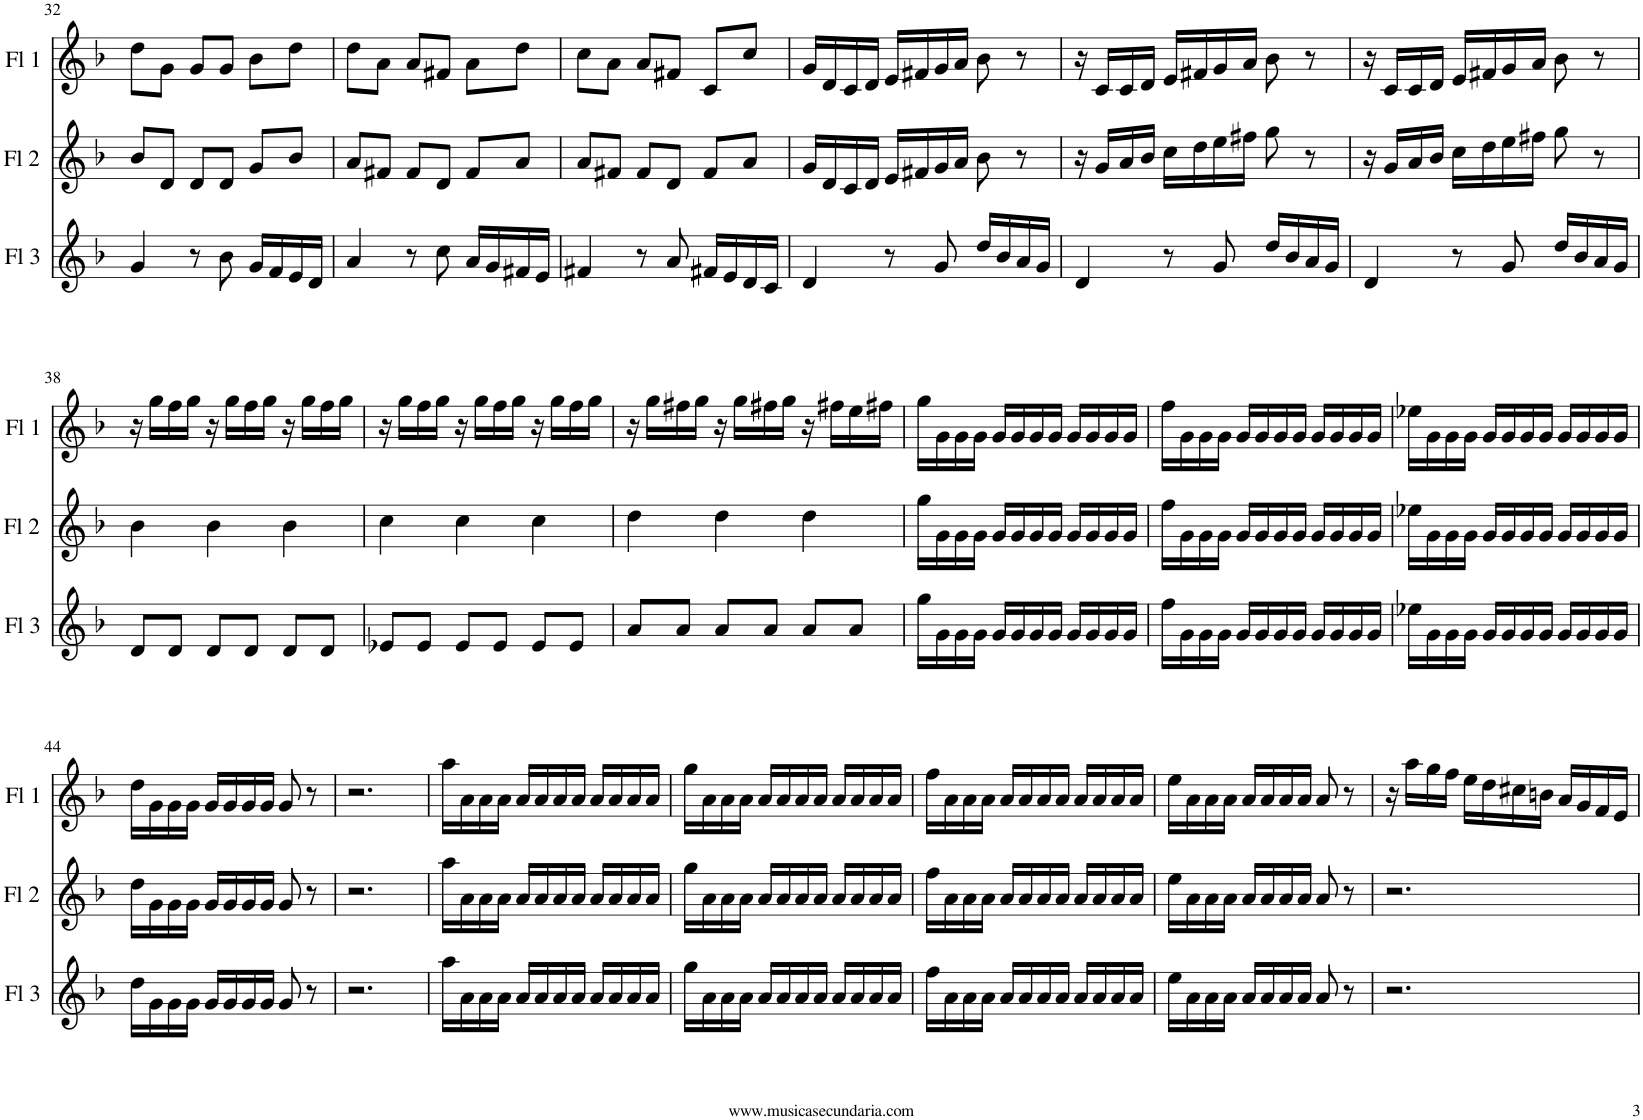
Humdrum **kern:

**kern	**kern	**kern
*part3	*part2	*part1
*staff3	*staff2	*staff1
*I"Flauta 3	*I"Flauta 2	*I"Flauta 1
*I'Fl 3	*I'Fl 2	*I'Fl 1
!!LO:PB:g=z
*clefG2	*clefG2	*clefG2
*k[b-]	*k[b-]	*k[b-]
*M3/4	*M3/4	*M3/4
=32	=32	=32
4g/	8b-/L	8dd\L
.	8d/J	8g\J
8r	8d/L	8g/L
8b-\	8d/J	8g/J
16g/LL	8g/L	8b-\L
16f/	.	.
16e/	8b-/J	8dd\J
16d/JJ	.	.
=33	=33	=33
4a/	8a/L	8dd\L
.	8f#X/J	8a\J
8r	8f#/L	8a/L
8cc\	8d/J	8f#X/J
16a/LL	8f#/L	8a\L
16g/	.	.
16f#X/	8a/J	8dd\J
16e/JJ	.	.
=34	=34	=34
4f#X/	8a/L	8cc\L
.	8f#X/J	8a\J
8r	8f#/L	8a/L
8a/	8d/J	8f#X/J
16f#X/LL	8f#/L	8c/L
16e/	.	.
16d/	8a/J	8cc/J
16c/JJ	.	.
=35	=35	=35
4d/	16g/LL	16g/LL
.	16d/	16d/
.	16c/	16c/
.	16d/JJ	16d/JJ
8r	16e/LL	16e/LL
.	16f#X/	16f#X/
8g/	16g/	16g/
.	16a/JJ	16a/JJ
16dd/LL	8b-\	8b-\
16b-/	.	.
16a/	8r	8r
16g/JJ	.	.
=36	=36	=36
4d/	16r	16r
.	16g/LL	16c/LL
.	16a/	16c/
.	16b-/JJ	16d/JJ
8r	16cc\LL	16e/LL
.	16dd\	16f#X/
8g/	16ee\	16g/
.	16ff#X\JJ	16a/JJ
16dd/LL	8gg\	8b-\
16b-/	.	.
16a/	8r	8r
16g/JJ	.	.
=37	=37	=37
4d/	16r	16r
.	16g/LL	16c/LL
.	16a/	16c/
.	16b-/JJ	16d/JJ
8r	16cc\LL	16e/LL
.	16dd\	16f#X/
8g/	16ee\	16g/
.	16ff#X\JJ	16a/JJ
16dd/LL	8gg\	8b-\
16b-/	.	.
16a/	8r	8r
16g/JJ	.	.
!!LO:LB:g=z
=38	=38	=38
8d/L	4b-\	16r
.	.	16gg\LL
8d/J	.	16ff\
.	.	16gg\JJ
8d/L	4b-\	16r
.	.	16gg\LL
8d/J	.	16ff\
.	.	16gg\JJ
8d/L	4b-\	16r
.	.	16gg\LL
8d/J	.	16ff\
.	.	16gg\JJ
=39	=39	=39
8e-X/L	4cc\	16r
.	.	16gg\LL
8e-/J	.	16ff\
.	.	16gg\JJ
8e-/L	4cc\	16r
.	.	16gg\LL
8e-/J	.	16ff\
.	.	16gg\JJ
8e-/L	4cc\	16r
.	.	16gg\LL
8e-/J	.	16ff\
.	.	16gg\JJ
=40	=40	=40
8a/L	4dd\	16r
.	.	16gg\LL
8a/J	.	16ff#X\
.	.	16gg\JJ
8a/L	4dd\	16r
.	.	16gg\LL
8a/J	.	16ff#X\
.	.	16gg\JJ
8a/L	4dd\	16r
.	.	16ff#X\LL
8a/J	.	16ee\
.	.	16ff#X\JJ
=41	=41	=41
16gg\LL	16gg\LL	16gg\LL
16g\	16g\	16g\
16g\	16g\	16g\
16g\JJ	16g\JJ	16g\JJ
16g/LL	16g/LL	16g/LL
16g/	16g/	16g/
16g/	16g/	16g/
16g/JJ	16g/JJ	16g/JJ
16g/LL	16g/LL	16g/LL
16g/	16g/	16g/
16g/	16g/	16g/
16g/JJ	16g/JJ	16g/JJ
=42	=42	=42
16ff\LL	16ff\LL	16ff\LL
16g\	16g\	16g\
16g\	16g\	16g\
16g\JJ	16g\JJ	16g\JJ
16g/LL	16g/LL	16g/LL
16g/	16g/	16g/
16g/	16g/	16g/
16g/JJ	16g/JJ	16g/JJ
16g/LL	16g/LL	16g/LL
16g/	16g/	16g/
16g/	16g/	16g/
16g/JJ	16g/JJ	16g/JJ
=43	=43	=43
16ee-X\LL	16ee-X\LL	16ee-X\LL
16g\	16g\	16g\
16g\	16g\	16g\
16g\JJ	16g\JJ	16g\JJ
16g/LL	16g/LL	16g/LL
16g/	16g/	16g/
16g/	16g/	16g/
16g/JJ	16g/JJ	16g/JJ
16g/LL	16g/LL	16g/LL
16g/	16g/	16g/
16g/	16g/	16g/
16g/JJ	16g/JJ	16g/JJ
!!LO:LB:g=z
=44	=44	=44
16dd\LL	16dd\LL	16dd\LL
16g\	16g\	16g\
16g\	16g\	16g\
16g\JJ	16g\JJ	16g\JJ
16g/LL	16g/LL	16g/LL
16g/	16g/	16g/
16g/	16g/	16g/
16g/JJ	16g/JJ	16g/JJ
8g/	8g/	8g/
8r	8r	8r
=45	=45	=45
2.r	2.r	2.r
=46	=46	=46
16aa\LL	16aa\LL	16aa\LL
16a\	16a\	16a\
16a\	16a\	16a\
16a\JJ	16a\JJ	16a\JJ
16a/LL	16a/LL	16a/LL
16a/	16a/	16a/
16a/	16a/	16a/
16a/JJ	16a/JJ	16a/JJ
16a/LL	16a/LL	16a/LL
16a/	16a/	16a/
16a/	16a/	16a/
16a/JJ	16a/JJ	16a/JJ
=47	=47	=47
16gg\LL	16gg\LL	16gg\LL
16a\	16a\	16a\
16a\	16a\	16a\
16a\JJ	16a\JJ	16a\JJ
16a/LL	16a/LL	16a/LL
16a/	16a/	16a/
16a/	16a/	16a/
16a/JJ	16a/JJ	16a/JJ
16a/LL	16a/LL	16a/LL
16a/	16a/	16a/
16a/	16a/	16a/
16a/JJ	16a/JJ	16a/JJ
=48	=48	=48
16ff\LL	16ff\LL	16ff\LL
16a\	16a\	16a\
16a\	16a\	16a\
16a\JJ	16a\JJ	16a\JJ
16a/LL	16a/LL	16a/LL
16a/	16a/	16a/
16a/	16a/	16a/
16a/JJ	16a/JJ	16a/JJ
16a/LL	16a/LL	16a/LL
16a/	16a/	16a/
16a/	16a/	16a/
16a/JJ	16a/JJ	16a/JJ
=49	=49	=49
16ee\LL	16ee\LL	16ee\LL
16a\	16a\	16a\
16a\	16a\	16a\
16a\JJ	16a\JJ	16a\JJ
16a/LL	16a/LL	16a/LL
16a/	16a/	16a/
16a/	16a/	16a/
16a/JJ	16a/JJ	16a/JJ
8a/	8a/	8a/
8r	8r	8r
=50	=50	=50
2.r	2.r	16r
.	.	16aa\LL
.	.	16gg\
.	.	16ff\JJ
.	.	16ee\LL
.	.	16dd\
.	.	16cc#X\
.	.	16bn\JJ
.	.	16a/LL
.	.	16g/
.	.	16f/
.	.	16e/JJ
=	=	=
*-	*-	*-
